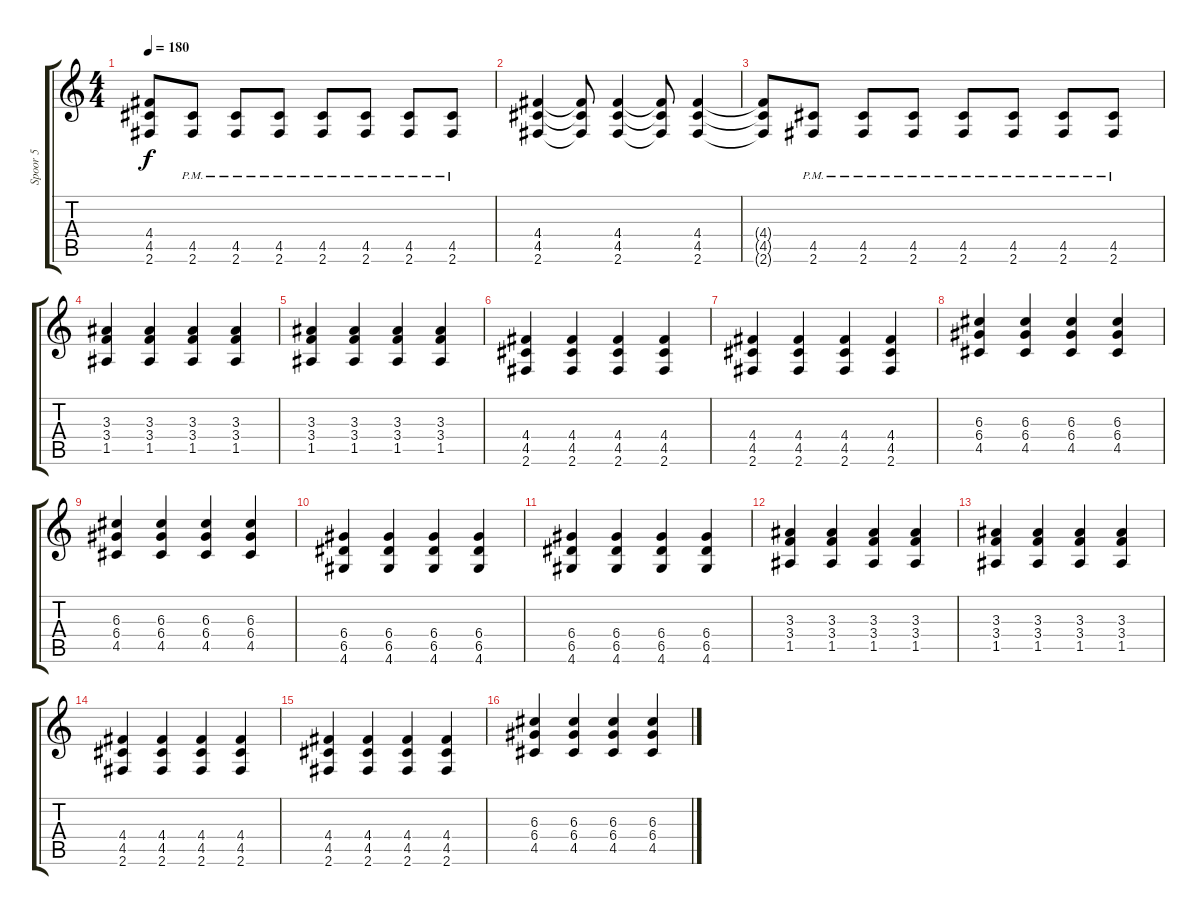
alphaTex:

\track ("Spoor 5" "Spoor 5") {instrument distortionguitar}
\staff {score tabs}
\tuning (E4 B3 G3 D3 A2 E2) {hide}
\ts (4 4)
\tempo 180
\clef g2
\ks c
(4.4{t} 4.5{t} 2.6{t}).8{dy f} (4.5{pm} 2.6{pm}).8 (4.5{pm} 2.6{pm}).8 (4.5{pm} 2.6{pm}).8 (4.5{pm} 2.6{pm}).8 (4.5{pm} 2.6{pm}).8 (4.5{pm} 2.6{pm}).8 (4.5{pm} 2.6{pm}).8 |
(4.4 4.5 2.6).4 (4.4{t} 4.5{t} 2.6{t}).8 (4.4 4.5 2.6).4 (4.4{t} 4.5{t} 2.6{t}).8 (4.4 4.5 2.6).4 |
(4.4{t} 4.5{t} 2.6{t}).8 (4.5{pm} 2.6{pm}).8 (4.5{pm} 2.6{pm}).8 (4.5{pm} 2.6{pm}).8 (4.5{pm} 2.6{pm}).8 (4.5{pm} 2.6{pm}).8 (4.5{pm} 2.6{pm}).8 (4.5{pm} 2.6{pm}).8 |
(3.3 3.4 1.5).4 (3.3 3.4 1.5).4 (3.3 3.4 1.5).4 (3.3 3.4 1.5).4 |
(3.3 3.4 1.5).4 (3.3 3.4 1.5).4 (3.3 3.4 1.5).4 (3.3 3.4 1.5).4 |
(4.4 4.5 2.6).4 (4.4 4.5 2.6).4 (4.4 4.5 2.6).4 (4.4 4.5 2.6).4 |
(4.4 4.5 2.6).4 (4.4 4.5 2.6).4 (4.4 4.5 2.6).4 (4.4 4.5 2.6).4 |
(6.3 6.4 4.5).4 (6.3 6.4 4.5).4 (6.3 6.4 4.5).4 (6.3 6.4 4.5).4 |
(6.3 6.4 4.5).4 (6.3 6.4 4.5).4 (6.3 6.4 4.5).4 (6.3 6.4 4.5).4 |
(6.4 6.5 4.6).4 (6.4 6.5 4.6).4 (6.4 6.5 4.6).4 (6.4 6.5 4.6).4 |
(6.4 6.5 4.6).4 (6.4 6.5 4.6).4 (6.4 6.5 4.6).4 (6.4 6.5 4.6).4 |
(3.3 3.4 1.5).4 (3.3 3.4 1.5).4 (3.3 3.4 1.5).4 (3.3 3.4 1.5).4 |
(3.3 3.4 1.5).4 (3.3 3.4 1.5).4 (3.3 3.4 1.5).4 (3.3 3.4 1.5).4 |
(4.4 4.5 2.6).4 (4.4 4.5 2.6).4 (4.4 4.5 2.6).4 (4.4 4.5 2.6).4 |
(4.4 4.5 2.6).4 (4.4 4.5 2.6).4 (4.4 4.5 2.6).4 (4.4 4.5 2.6).4 |
(6.3 6.4 4.5).4 (6.3 6.4 4.5).4 (6.3 6.4 4.5).4 (6.3 6.4 4.5).4
